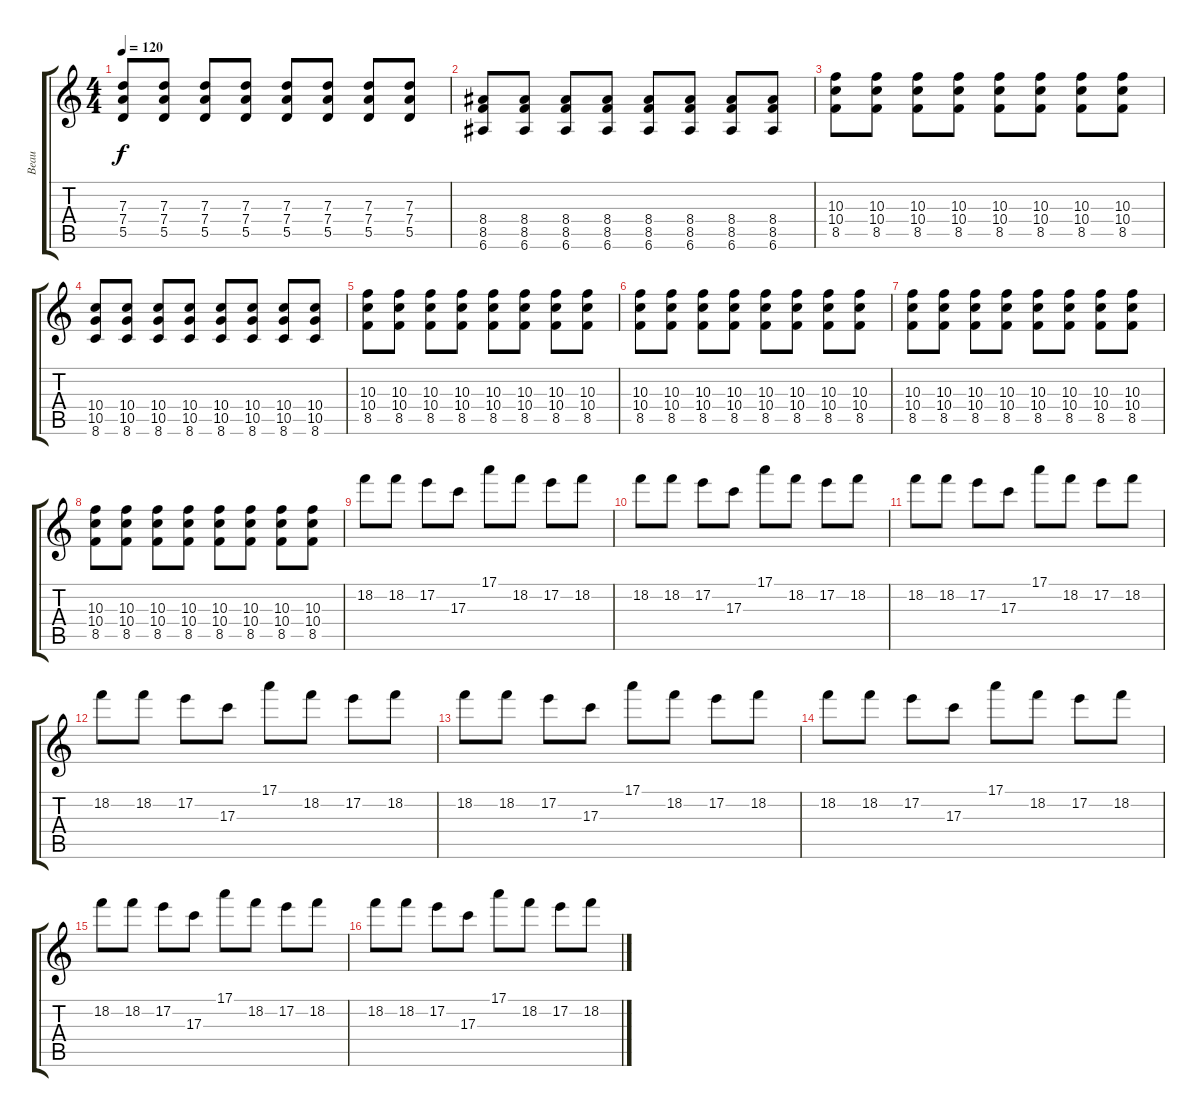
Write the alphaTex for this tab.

\track ("Beau" "Beau") {instrument distortionguitar}
\staff {score tabs}
\tuning (E4 B3 G3 D3 A2 E2) {hide}
\ts (4 4)
\tempo 120
\clef g2
\ks c
(7.3 7.4 5.5).8{dy f} (7.3 7.4 5.5).8 (7.3 7.4 5.5).8 (7.3 7.4 5.5).8 (7.3 7.4 5.5).8 (7.3 7.4 5.5).8 (7.3 7.4 5.5).8 (7.3 7.4 5.5).8 |
(8.4 8.5 6.6).8 (8.4 8.5 6.6).8 (8.4 8.5 6.6).8 (8.4 8.5 6.6).8 (8.4 8.5 6.6).8 (8.4 8.5 6.6).8 (8.4 8.5 6.6).8 (8.4 8.5 6.6).8 |
(10.3 10.4 8.5).8 (10.3 10.4 8.5).8 (10.3 10.4 8.5).8 (10.3 10.4 8.5).8 (10.3 10.4 8.5).8 (10.3 10.4 8.5).8 (10.3 10.4 8.5).8 (10.3 10.4 8.5).8 |
(10.4 10.5 8.6).8 (10.4 10.5 8.6).8 (10.4 10.5 8.6).8 (10.4 10.5 8.6).8 (10.4 10.5 8.6).8 (10.4 10.5 8.6).8 (10.4 10.5 8.6).8 (10.4 10.5 8.6).8 |
(10.3 10.4 8.5).8 (10.3 10.4 8.5).8 (10.3 10.4 8.5).8 (10.3 10.4 8.5).8 (10.3 10.4 8.5).8 (10.3 10.4 8.5).8 (10.3 10.4 8.5).8 (10.3 10.4 8.5).8 |
(10.3 10.4 8.5).8 (10.3 10.4 8.5).8 (10.3 10.4 8.5).8 (10.3 10.4 8.5).8 (10.3 10.4 8.5).8 (10.3 10.4 8.5).8 (10.3 10.4 8.5).8 (10.3 10.4 8.5).8 |
(10.3 10.4 8.5).8 (10.3 10.4 8.5).8 (10.3 10.4 8.5).8 (10.3 10.4 8.5).8 (10.3 10.4 8.5).8 (10.3 10.4 8.5).8 (10.3 10.4 8.5).8 (10.3 10.4 8.5).8 |
(10.3 10.4 8.5).8 (10.3 10.4 8.5).8 (10.3 10.4 8.5).8 (10.3 10.4 8.5).8 (10.3 10.4 8.5).8 (10.3 10.4 8.5).8 (10.3 10.4 8.5).8 (10.3 10.4 8.5).8 |
18.2.8 18.2.8 17.2.8 17.3.8 17.1.8 18.2.8 17.2.8 18.2.8 |
18.2.8 18.2.8 17.2.8 17.3.8 17.1.8 18.2.8 17.2.8 18.2.8 |
18.2.8 18.2.8 17.2.8 17.3.8 17.1.8 18.2.8 17.2.8 18.2.8 |
18.2.8 18.2.8 17.2.8 17.3.8 17.1.8 18.2.8 17.2.8 18.2.8 |
18.2.8 18.2.8 17.2.8 17.3.8 17.1.8 18.2.8 17.2.8 18.2.8 |
18.2.8 18.2.8 17.2.8 17.3.8 17.1.8 18.2.8 17.2.8 18.2.8 |
18.2.8 18.2.8 17.2.8 17.3.8 17.1.8 18.2.8 17.2.8 18.2.8 |
18.2.8 18.2.8 17.2.8 17.3.8 17.1.8 18.2.8 17.2.8 18.2.8
